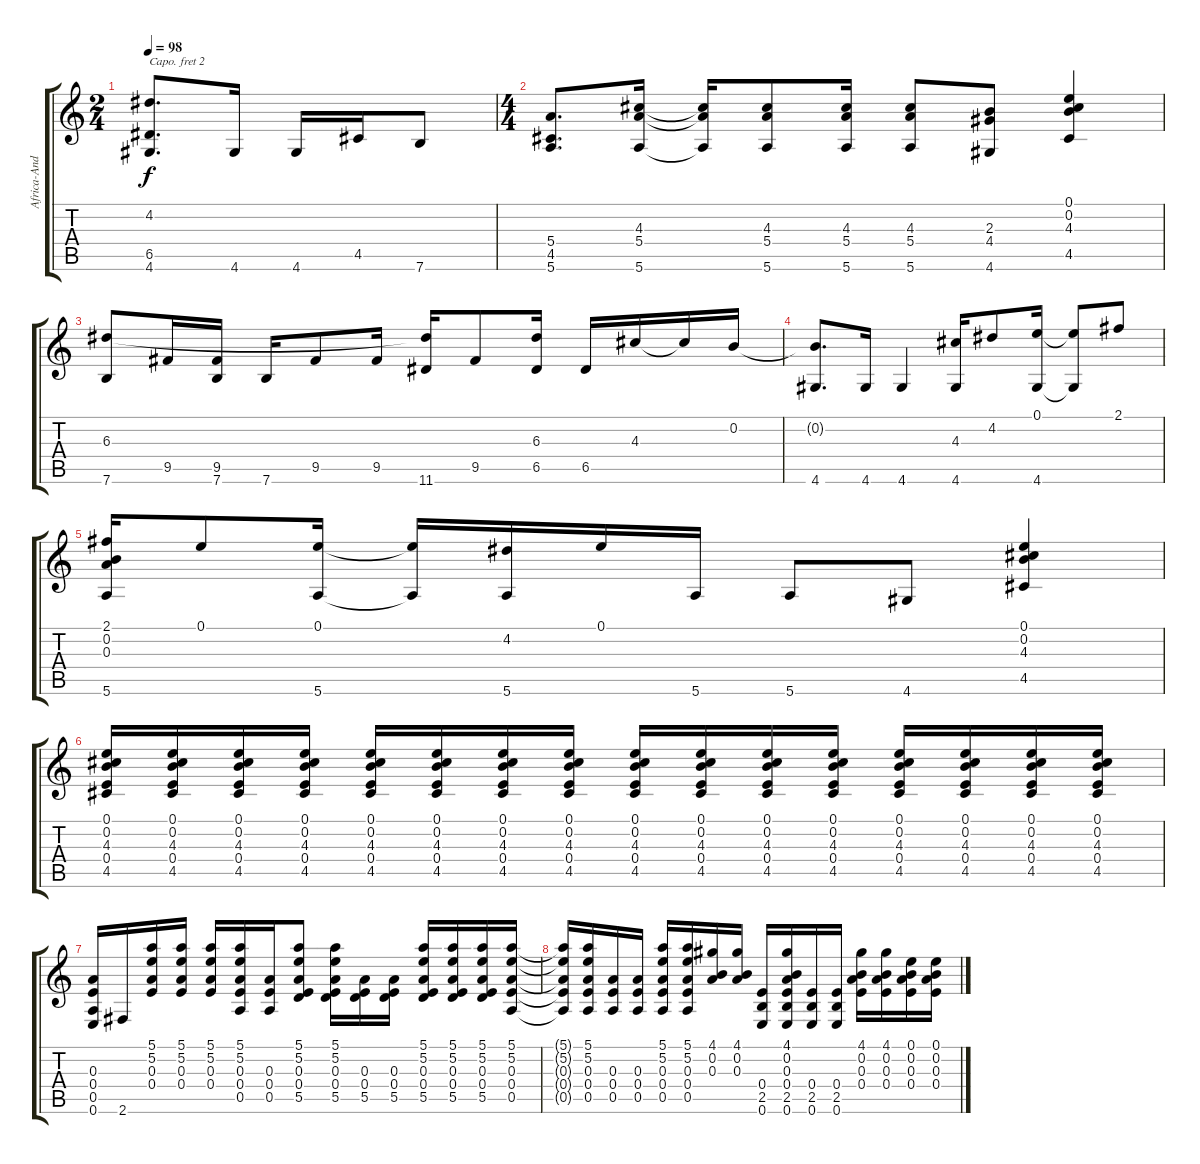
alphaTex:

\track ("Africa-Andy Mckee" "Africa-And") {instrument acousticguitarsteel}
\staff {score tabs}
\capo 2
\tuning (D4 A3 G3 D3 G2 D2) {hide}
\ts (2 4)
\tempo 98
\clef g2
\ks c
(4.2 6.5 4.6).8{d dy f} 4.6.16 4.6.16 4.5.16 7.6.8 |
\ts (4 4)
(5.4 4.5 5.6).8{d} (4.3 5.4 5.6).16 (4.3{t} 5.4{t} 5.6{t}).16 (4.3 5.4 5.6).8 (4.3 5.4 5.6).16 (4.3 5.4 5.6).8 (2.3 4.4 4.6).8 (0.1 0.2 4.3 4.5).4 |
(6.3 7.6).8 9.5.16 (9.5 7.6).16 7.6.16 9.5.8 9.5.16 (6.3{t} 11.6).16 9.5.8 (6.3 6.5).16 6.5.16 4.3.16 4.3{t}.16 0.2.16 |
(0.2{t} 4.6).8{d} 4.6.16 4.6.4 (4.3 4.6).16 4.2.8 (0.1 4.6).16 (0.1{t} 4.6{t}).8 2.1.8 |
(2.1 0.2 0.3 5.6).16 0.1.8 (0.1 5.6).16 (0.1{t} 5.6{t}).16 (4.2 5.6).16 0.1.16 5.6.16 5.6.8 4.6.8 (0.1 0.2 4.3 4.5).4 |
(0.1 0.2 4.3 0.4 4.5).16 (0.1 0.2 4.3 0.4 4.5).16 (0.1 0.2 4.3 0.4 4.5).16 (0.1 0.2 4.3 0.4 4.5).16 (0.1 0.2 4.3 0.4 4.5).16 (0.1 0.2 4.3 0.4 4.5).16 (0.1 0.2 4.3 0.4 4.5).16 (0.1 0.2 4.3 0.4 4.5).16 (0.1 0.2 4.3 0.4 4.5).16 (0.1 0.2 4.3 0.4 4.5).16 (0.1 0.2 4.3 0.4 4.5).16 (0.1 0.2 4.3 0.4 4.5).16 (0.1 0.2 4.3 0.4 4.5).16 (0.1 0.2 4.3 0.4 4.5).16 (0.1 0.2 4.3 0.4 4.5).16 (0.1 0.2 4.3 0.4 4.5).16 |
(0.3 0.4 0.5 0.6).16 2.6.16 (5.1 5.2 0.3 0.4).16 (5.1 5.2 0.3 0.4).16 (5.1 5.2 0.3 0.4).16 (5.1 5.2 0.3 0.4 0.5).16 (0.3 0.4 0.5).16 (5.1 5.2 0.3 0.4 5.5).8 (5.1 5.2 0.3 0.4 5.5).16 (0.3 0.4 5.5).16 (0.3 0.4 5.5).16 (5.1 5.2 0.3 0.4 5.5).16 (5.1 5.2 0.3 0.4 5.5).16 (5.1 5.2 0.3 0.4 5.5).16 (5.1 5.2 0.3 0.4 0.5).16 |
(5.1{t} 5.2{t} 0.3{t} 0.4{t} 0.5{t}).16 (5.1 5.2 0.3 0.4 0.5).16 (0.3 0.4 0.5).16 (0.3 0.4 0.5).16 (5.1 5.2 0.3 0.4 0.5).16 (5.1 5.2 0.3 0.4 0.5).16 (4.1 0.2 0.3).16 (4.1 0.2 0.3).16 (0.4 2.5 0.6).16 (4.1 0.2 0.3 0.4 2.5 0.6).16 (0.4 2.5 0.6).16 (0.4 2.5 0.6).16 (4.1 0.2 0.3 0.4).16 (4.1 0.2 0.3 0.4).16 (0.1 0.2 0.3 0.4).16 (0.1 0.2 0.3 0.4).16
